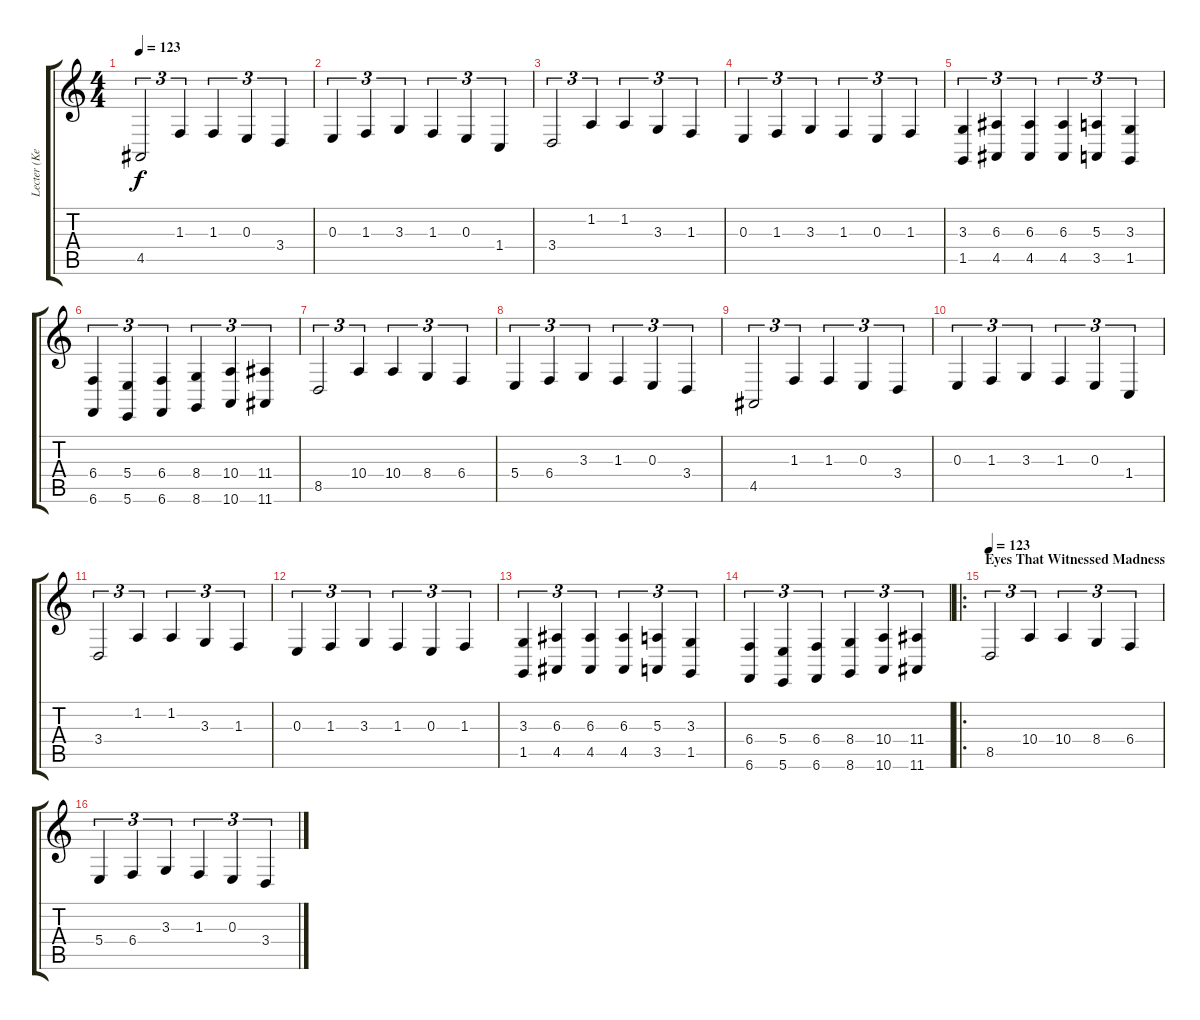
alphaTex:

\track ("Lecter (KeybLeft)" "Lecter (Ke") {instrument brightacousticpiano}
\staff {score tabs}
\tuning (Db4 Ab3 E3 B2 Gb2 B1) {hide}
\ts (4 4)
\tempo 123
\clef g2
\ks c
4.5.2{tu (3 2) dy f} 1.3.4{tu (3 2)} 1.3.4{tu (3 2)} 0.3.4{tu (3 2)} 3.4.4{tu (3 2)} |
0.3.4{tu (3 2)} 1.3.4{tu (3 2)} 3.3.4{tu (3 2)} 1.3.4{tu (3 2)} 0.3.4{tu (3 2)} 1.4.4{tu (3 2)} |
3.4.2{tu (3 2)} 1.2.4{tu (3 2)} 1.2.4{tu (3 2)} 3.3.4{tu (3 2)} 1.3.4{tu (3 2)} |
0.3.4{tu (3 2)} 1.3.4{tu (3 2)} 3.3.4{tu (3 2)} 1.3.4{tu (3 2)} 0.3.4{tu (3 2)} 1.3.4{tu (3 2)} |
(3.3 1.5).4{tu (3 2)} (6.3 4.5).4{tu (3 2)} (6.3 4.5).4{tu (3 2)} (6.3 4.5).4{tu (3 2)} (5.3 3.5).4{tu (3 2)} (3.3 1.5).4{tu (3 2)} |
(6.4 6.6).4{tu (3 2)} (5.4 5.6).4{tu (3 2)} (6.4 6.6).4{tu (3 2)} (8.4 8.6).4{tu (3 2)} (10.4 10.6).4{tu (3 2)} (11.4 11.6).4{tu (3 2)} |
8.5.2{tu (3 2)} 10.4.4{tu (3 2)} 10.4.4{tu (3 2)} 8.4.4{tu (3 2)} 6.4.4{tu (3 2)} |
5.4.4{tu (3 2)} 6.4.4{tu (3 2)} 3.3.4{tu (3 2)} 1.3.4{tu (3 2)} 0.3.4{tu (3 2)} 3.4.4{tu (3 2)} |
4.5.2{tu (3 2)} 1.3.4{tu (3 2)} 1.3.4{tu (3 2)} 0.3.4{tu (3 2)} 3.4.4{tu (3 2)} |
0.3.4{tu (3 2)} 1.3.4{tu (3 2)} 3.3.4{tu (3 2)} 1.3.4{tu (3 2)} 0.3.4{tu (3 2)} 1.4.4{tu (3 2)} |
3.4.2{tu (3 2)} 1.2.4{tu (3 2)} 1.2.4{tu (3 2)} 3.3.4{tu (3 2)} 1.3.4{tu (3 2)} |
0.3.4{tu (3 2)} 1.3.4{tu (3 2)} 3.3.4{tu (3 2)} 1.3.4{tu (3 2)} 0.3.4{tu (3 2)} 1.3.4{tu (3 2)} |
(3.3 1.5).4{tu (3 2)} (6.3 4.5).4{tu (3 2)} (6.3 4.5).4{tu (3 2)} (6.3 4.5).4{tu (3 2)} (5.3 3.5).4{tu (3 2)} (3.3 1.5).4{tu (3 2)} |
(6.4 6.6).4{tu (3 2)} (5.4 5.6).4{tu (3 2)} (6.4 6.6).4{tu (3 2)} (8.4 8.6).4{tu (3 2)} (10.4 10.6).4{tu (3 2)} (11.4 11.6).4{tu (3 2)} |
\ro
\section ("" "Eyes That Witnessed Madness")
\tempo 123
8.5.2{tu (3 2) instrument stringensemble1} 10.4.4{tu (3 2)} 10.4.4{tu (3 2)} 8.4.4{tu (3 2)} 6.4.4{tu (3 2)} |
5.4.4{tu (3 2)} 6.4.4{tu (3 2)} 3.3.4{tu (3 2)} 1.3.4{tu (3 2)} 0.3.4{tu (3 2)} 3.4.4{tu (3 2)}
